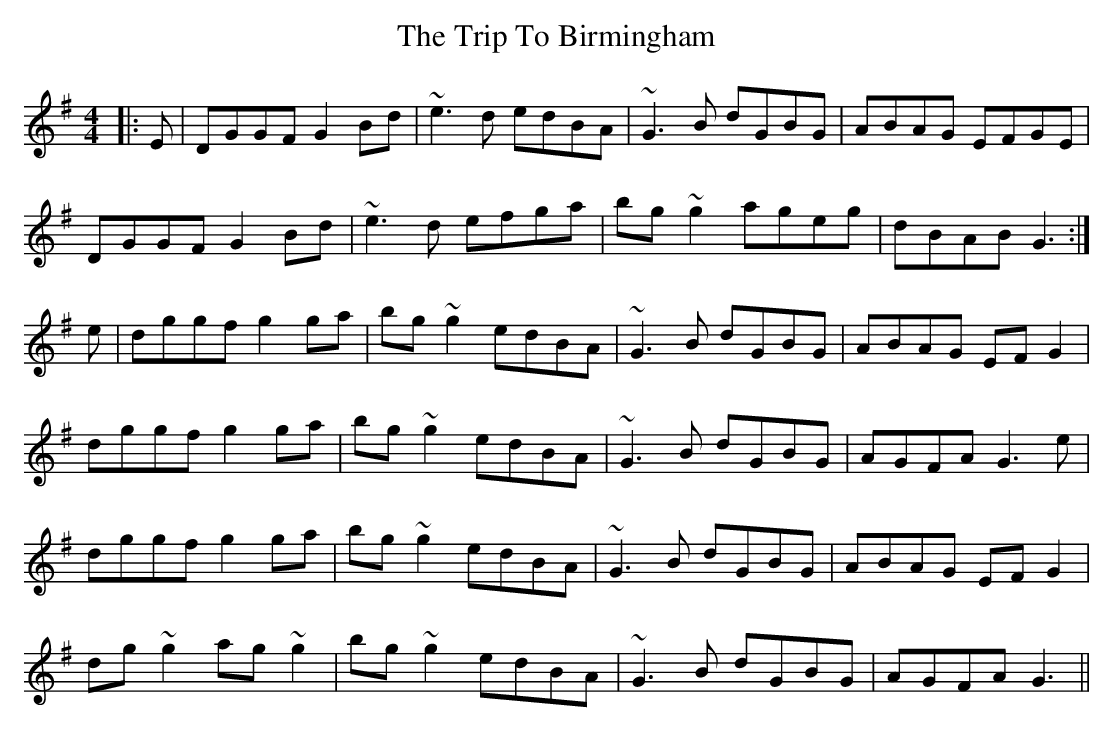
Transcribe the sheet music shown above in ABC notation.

X:1
T: The Trip To Birmingham
M: 4/4
L: 1/8
K: Gmaj
|:E|DGGF G2Bd|~e3d edBA|~G3B dGBG|ABAG EFGE|
DGGF G2Bd|~e3d efga|bg~g2 ageg|dBAB G3:|
e|dggf g2 ga|bg~g2 edBA|~G3B dGBG|ABAG EFG2|
dggf g2 ga|bg~g2 edBA|~G3B dGBG|AGFA G3e|
dggf g2 ga|bg~g2 edBA|~G3B dGBG|ABAG EFG2|
dg~g2 ag~g2|bg~g2 edBA|~G3B dGBG|AGFA G3||
